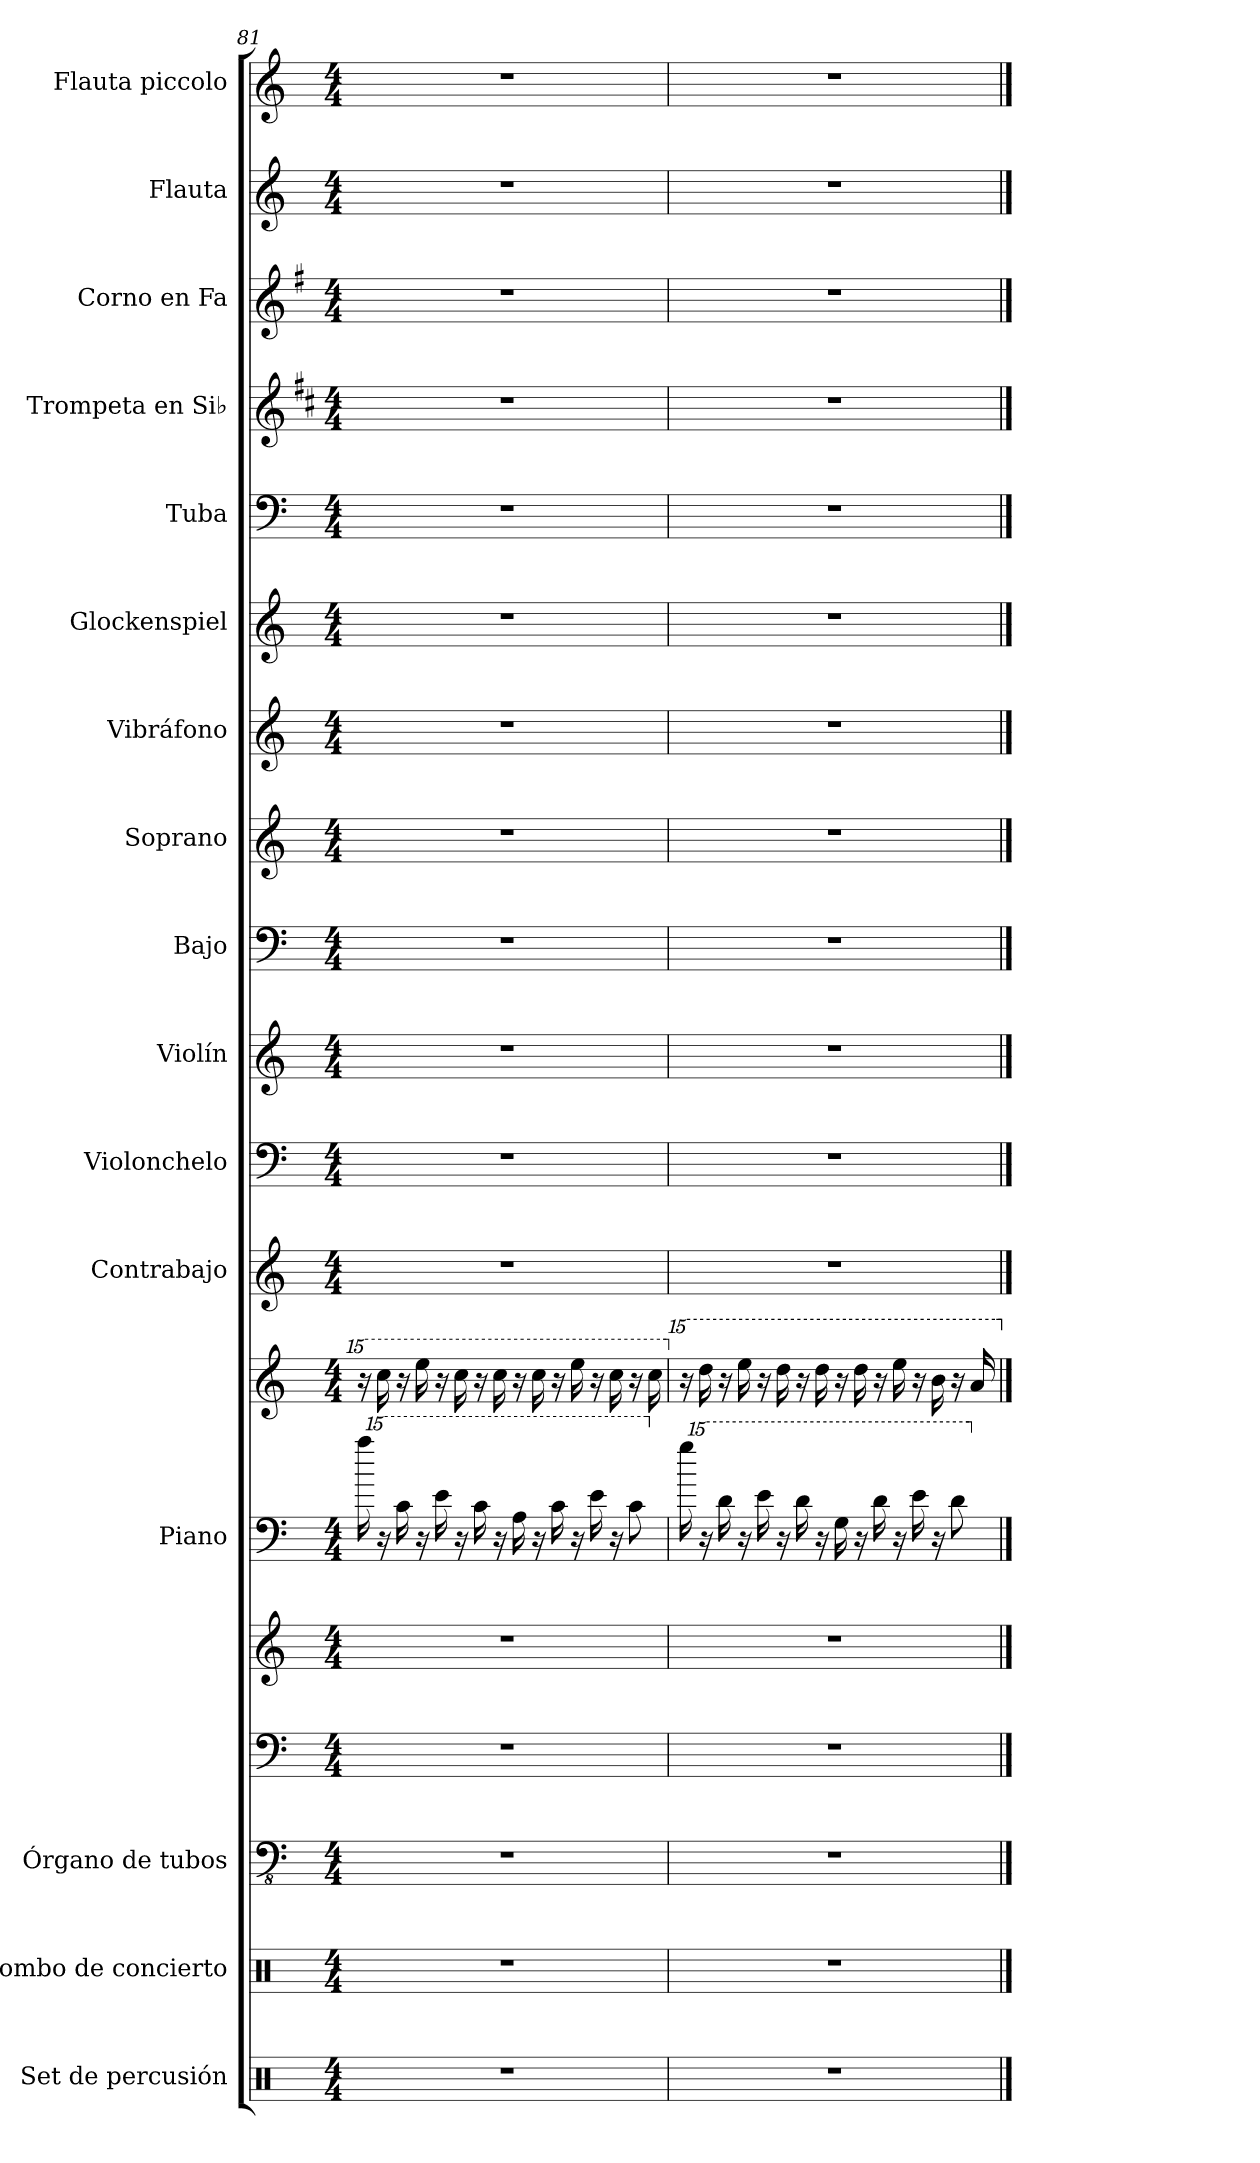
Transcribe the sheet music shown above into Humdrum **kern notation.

**kern	**kern	**kern	**kern	**kern	**kern	**kern	**kern	**kern	**kern	**kern	**kern	**kern	**kern	**kern	**kern	**kern	**kern	**kern
*part16	*part15	*part14	*part14	*part14	*part13	*part13	*part12	*part11	*part10	*part9	*part8	*part7	*part6	*part5	*part4	*part3	*part2	*part1
*staff19	*staff18	*staff17	*staff16	*staff15	*staff14	*staff13	*staff12	*staff11	*staff10	*staff9	*staff8	*staff7	*staff6	*staff5	*staff4	*staff3	*staff2	*staff1
*I"Set de percusión	*I"Bombo de concierto	*I"Órgano de tubos	*	*	*I"Piano	*	*I"Contrabajo	*I"Violonchelo	*I"Violín	*I"Bajo	*I"Soprano	*I"Vibráfono	*I"Glockenspiel	*I"Tuba	*I"Trompeta en Si♭	*I"Corno en Fa	*I"Flauta	*I"Flauta piccolo
*	*I'Bom. Conc.	*	*	*	*I'Pno.	*	*I'Cb.	*I'Vc.	*I'Vln.	*I'B.	*I'S.	*I'Vib.	*I'Glock.	*I'Tba.	*I'Tpt. Si♭	*I'Cor. Fa	*I'Fl.	*I'Picc.
!!LO:PB:g=z
*clefX	*clefX	*clefFv4	*clefF4	*clefG2	*clefF4	*clefG2	*clefG2	*clefF4	*clefG2	*clefF4	*clefG2	*clefG2	*clefG2	*clefF4	*clefG2	*clefG2	*clefG2	*clefG2
*	*	*	*	*	*	*	*ITrd7c12	*	*	*	*	*	*ITrd-14c-24	*	*ITrd1c2	*ITrd4c7	*	*ITrd-7c-12
*k[]	*k[]	*k[]	*k[]	*k[]	*k[]	*k[]	*k[]	*k[]	*k[]	*k[]	*k[]	*k[]	*k[]	*k[]	*k[]	*k[]	*k[]	*k[]
*M4/4	*M4/4	*M4/4	*M4/4	*M4/4	*M4/4	*M4/4	*M4/4	*M4/4	*M4/4	*M4/4	*M4/4	*M4/4	*M4/4	*M4/4	*M4/4	*M4/4	*M4/4	*M4/4
*	*	*	*	*	*	*15ma	*	*	*	*	*	*	*	*	*	*	*	*
=81	=81	=81	=81	=81	=81	=81	=81	=81	=81	=81	=81	=81	=81	=81	=81	=81	=81	=81
1r	1r	1r	1r	1r	16aa\	16r	1r	1r	1r	1r	1r	1r	1r	1r	1r	1r	1r	1r
*	*	*	*	*	*15ma	*	*	*	*	*	*	*	*	*	*	*	*	*
.	.	.	.	.	16r	16cccc\	.	.	.	.	.	.	.	.	.	.	.	.
.	.	.	.	.	16ccc\	16r	.	.	.	.	.	.	.	.	.	.	.	.
.	.	.	.	.	16r	16eeee\	.	.	.	.	.	.	.	.	.	.	.	.
.	.	.	.	.	16eee\	16r	.	.	.	.	.	.	.	.	.	.	.	.
.	.	.	.	.	16r	16cccc\	.	.	.	.	.	.	.	.	.	.	.	.
.	.	.	.	.	16ccc\	16r	.	.	.	.	.	.	.	.	.	.	.	.
.	.	.	.	.	16r	16cccc\	.	.	.	.	.	.	.	.	.	.	.	.
.	.	.	.	.	16aa\	16r	.	.	.	.	.	.	.	.	.	.	.	.
.	.	.	.	.	16r	16cccc\	.	.	.	.	.	.	.	.	.	.	.	.
.	.	.	.	.	16ccc\	16r	.	.	.	.	.	.	.	.	.	.	.	.
.	.	.	.	.	16r	16eeee\	.	.	.	.	.	.	.	.	.	.	.	.
.	.	.	.	.	16eee\	16r	.	.	.	.	.	.	.	.	.	.	.	.
.	.	.	.	.	16r	16cccc\	.	.	.	.	.	.	.	.	.	.	.	.
.	.	.	.	.	8ccc\	16r	.	.	.	.	.	.	.	.	.	.	.	.
.	.	.	.	.	.	16cccc\	.	.	.	.	.	.	.	.	.	.	.	.
=82	=82	=82	=82	=82	=82	=82	=82	=82	=82	=82	=82	=82	=82	=82	=82	=82	=82	=82
*	*	*	*	*	*X15ma	*	*	*	*	*	*	*	*	*	*	*	*	*
*	*	*	*	*	*	*X15ma	*	*	*	*	*	*	*	*	*	*	*	*
*	*	*	*	*	*	*15ma	*	*	*	*	*	*	*	*	*	*	*	*
1r	1r	1r	1r	1r	16gg\	16r	1r	1r	1r	1r	1r	1r	1r	1r	1r	1r	1r	1r
*	*	*	*	*	*15ma	*	*	*	*	*	*	*	*	*	*	*	*	*
.	.	.	.	.	16r	16dddd\	.	.	.	.	.	.	.	.	.	.	.	.
.	.	.	.	.	16ddd\	16r	.	.	.	.	.	.	.	.	.	.	.	.
.	.	.	.	.	16r	16eeee\	.	.	.	.	.	.	.	.	.	.	.	.
.	.	.	.	.	16eee\	16r	.	.	.	.	.	.	.	.	.	.	.	.
.	.	.	.	.	16r	16dddd\	.	.	.	.	.	.	.	.	.	.	.	.
.	.	.	.	.	16ddd\	16r	.	.	.	.	.	.	.	.	.	.	.	.
.	.	.	.	.	16r	16dddd\	.	.	.	.	.	.	.	.	.	.	.	.
.	.	.	.	.	16gg\	16r	.	.	.	.	.	.	.	.	.	.	.	.
.	.	.	.	.	16r	16dddd\	.	.	.	.	.	.	.	.	.	.	.	.
.	.	.	.	.	16ddd\	16r	.	.	.	.	.	.	.	.	.	.	.	.
.	.	.	.	.	16r	16eeee\	.	.	.	.	.	.	.	.	.	.	.	.
.	.	.	.	.	16eee\	16r	.	.	.	.	.	.	.	.	.	.	.	.
.	.	.	.	.	16r	16bbb\	.	.	.	.	.	.	.	.	.	.	.	.
.	.	.	.	.	8ddd\	16r	.	.	.	.	.	.	.	.	.	.	.	.
.	.	.	.	.	.	16aaa/	.	.	.	.	.	.	.	.	.	.	.	.
*	*	*	*	*	*X15ma	*	*	*	*	*	*	*	*	*	*	*	*	*
*	*	*	*	*	*	*X15ma	*	*	*	*	*	*	*	*	*	*	*	*
==	==	==	==	==	==	==	==	==	==	==	==	==	==	==	==	==	==	==
*-	*-	*-	*-	*-	*-	*-	*-	*-	*-	*-	*-	*-	*-	*-	*-	*-	*-	*-
